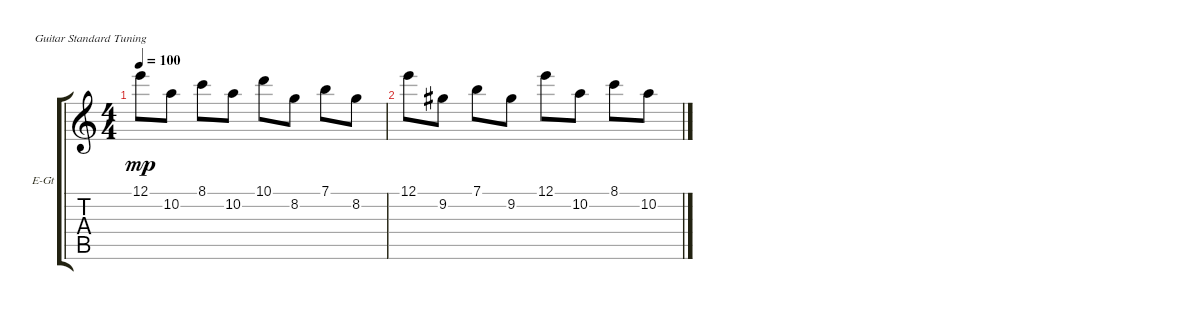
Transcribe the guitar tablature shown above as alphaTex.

\defaultSystemsLayout 4
\bracketExtendMode groupsimilarinstruments
\firstSystemTrackNameOrientation horizontal
\otherSystemsTrackNameOrientation horizontal
\track ("Клавишы№2" "E-Gt") {instrument electricguitarclean}
\staff {score tabs}
\tuning (E4 B3 G3 D3 A2 E2)
\ts (4 4)
\tempo 100
\clef g2
\scale
0.333333
\ks c
12.1.8{dy mp} 10.2.8 8.1.8 10.2.8 10.1.8 8.2.8 7.1.8 8.2.8 |
\scale
0.333333 12.1.8 9.2.8 7.1.8 9.2.8 12.1.8 10.2.8 8.1.8 10.2.8 |
\scale
0.333333 |
\scale
0.333333 |
\scale
0.333333 |
\scale
0.333333 |
\scale
0.333333 |
\scale
0.333333 |
\scale
0.333333 |
\scale
0.333333 |
\scale
0.333333 |
\scale
0.333333 |
\scale
0.333333 |
\scale
0.333333 |
\scale
0.333333 |
\scale
0.333333
